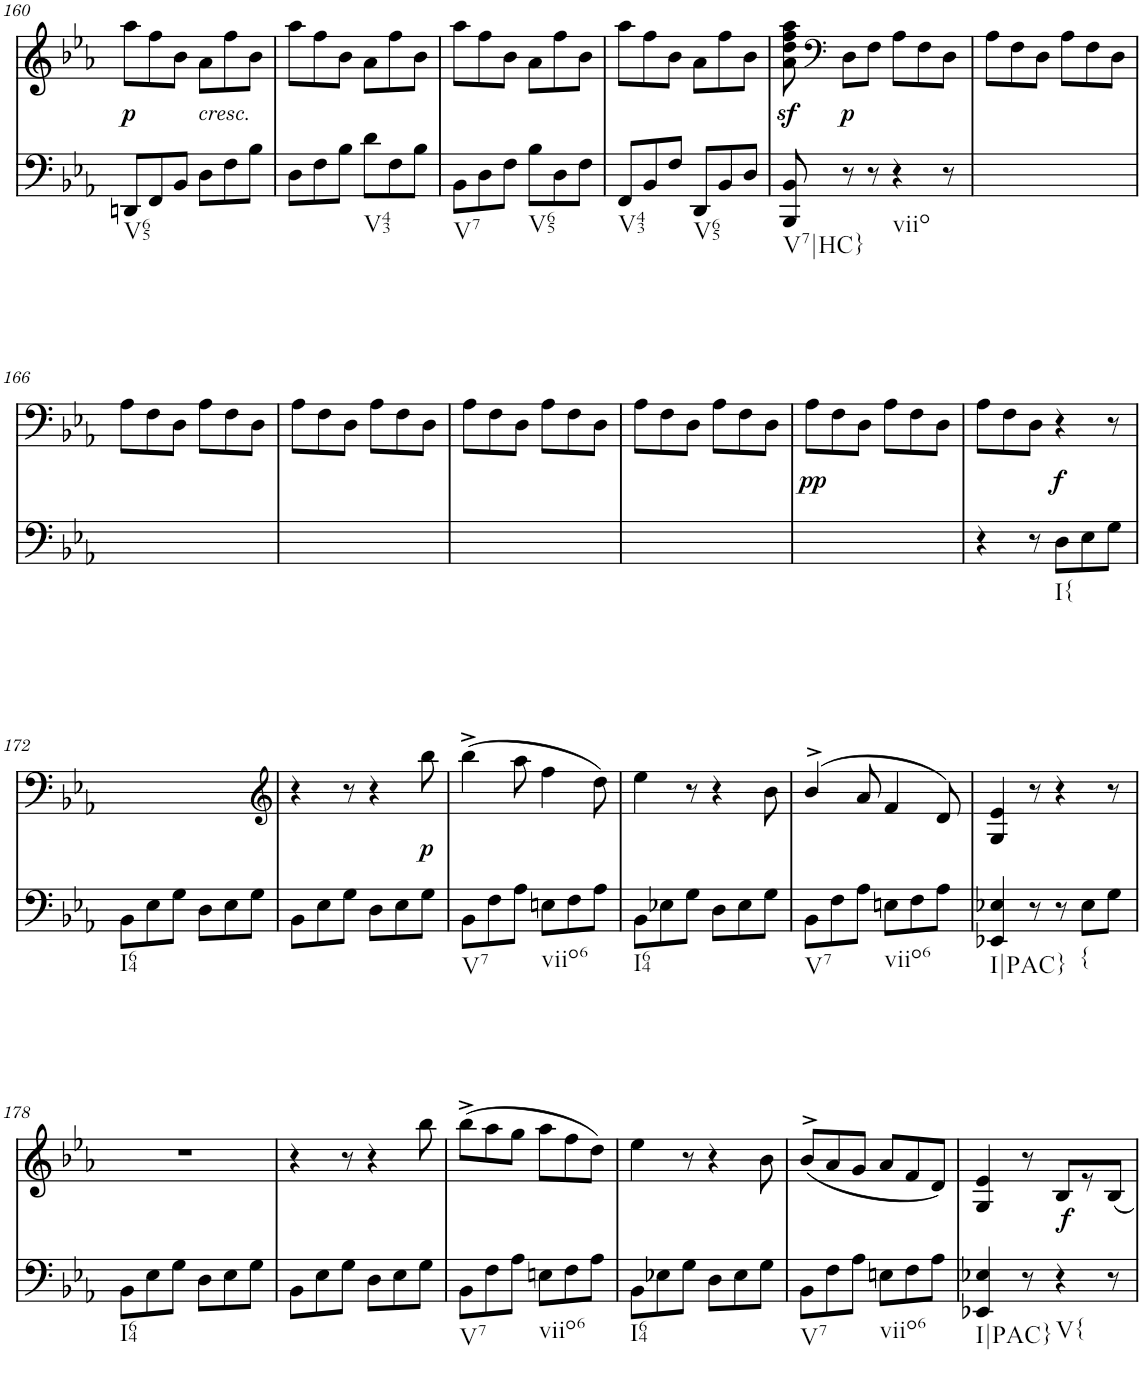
**kern	**dynam	**kern	**text	**dynam
*part2	*part2	*part1	*part1	*part1
*staff2	*staff2	*staff1	*staff1	*staff1
*I"piano	*	*I"piano	*	*
*I'Pno	*	*I'Pno	*	*
!!LO:PB:g=z
*clefF4	*	*clefG2	*	*
*k[b-e-a-]	*	*k[b-e-a-]	*	*
*E-:	*	*E-:	*	*
*M6/8	*	*M6/8	*	*
=160	=160	=160	=160	=160
!LO:TX:b:t=V65	!	!	!	!
!	!	!	!LO:LY:b	!LO:DY:b
8DDn/L	.	8aa-\L	p	p
8FF/	.	8ff\	.	.
!	!	!	!LO:LY:b	!
8BB-/J	.	8b-\J	<	.
!	!	!LO:TX:b:i:t=cresc.	!	!
8D\L	.	8a-\L	.	.
8F\	.	8ff\	.	.
8B-\J	.	8b-\J	.	.
=161	=161	=161	=161	=161
8D\L	.	8aa-\L	.	.
8F\	.	8ff\	.	.
8B-\J	.	8b-\J	.	.
!LO:TX:b:t=V43	!	!	!	!
8d\L	.	8a-\L	.	.
8F\	.	8ff\	.	.
8B-\J	.	8b-\J	.	.
=162	=162	=162	=162	=162
!LO:TX:b:t=V7	!	!	!	!
8BB-\L	.	8aa-\L	.	.
8D\	.	8ff\	.	.
8F\J	.	8b-\J	.	.
!LO:TX:b:t=V65	!	!	!	!
8B-\L	.	8a-\L	.	.
8D\	.	8ff\	.	.
8F\J	.	8b-\J	.	.
=163	=163	=163	=163	=163
!LO:TX:b:t=V43	!	!	!	!
8FF/L	.	8aa-\L	.	.
8BB-/	.	8ff\	.	.
8F/J	.	8b-\J	.	.
!LO:TX:b:t=V65	!	!	!	!
8DD/L	.	8a-\L	.	.
8BB-/	.	8ff\	.	.
8D/J	.	8b-\J	.	.
=164	=164	=164	=164	=164
!LO:TX:b:t=V7|HC}	!	!	!	!
8BBB-/ 8BB-/	.	8a-\z< 8dd\z< 8ff\z< 8aa-\z<	.	.
*	*	*clefF4	*	*
!	!	!	!LO:LY:b	!LO:DY:b
8r	.	8D\L	p	p
8r	.	8F\J	.	.
!LO:TX:b:t=viio	!	!	!	!
4r	.	8A-\L	.	.
.	.	8F\	.	.
8r	.	8D\J	.	.
=165	=165	=165	=165	=165
2.ryy	.	8A-\L	.	.
.	.	8F\	.	.
.	.	8D\J	.	.
.	.	8A-\L	.	.
.	.	8F\	.	.
.	.	8D\J	.	.
!!LO:LB:g=z
=166	=166	=166	=166	=166
2.ryy	.	8A-\L	.	.
.	.	8F\	.	.
.	.	8D\J	.	.
.	.	8A-\L	.	.
.	.	8F\	.	.
.	.	8D\J	.	.
=167	=167	=167	=167	=167
2.ryy	.	8A-\L	.	.
.	.	8F\	.	.
.	.	8D\J	.	.
.	.	8A-\L	.	.
.	.	8F\	.	.
.	.	8D\J	.	.
=168	=168	=168	=168	=168
2.ryy	.	8A-\L	.	.
.	.	8F\	.	.
.	.	8D\J	.	.
.	.	8A-\L	.	.
.	.	8F\	.	.
.	.	8D\J	.	.
=169	=169	=169	=169	=169
2.ryy	.	8A-\L	.	.
.	.	8F\	.	.
.	.	8D\J	.	.
.	.	8A-\L	.	.
.	.	8F\	.	.
.	.	8D\J	.	.
=170	=170	=170	=170	=170
!	!	!	!LO:LY:b	!LO:DY:b
2.ryy	.	8A-\L	pp	pp
.	.	8F\	.	.
.	.	8D\J	.	.
.	.	8A-\L	.	.
.	.	8F\	.	.
.	.	8D\J	.	.
=171	=171	=171	=171	=171
4r	.	8A-\L	.	.
.	.	8F\	.	.
8r	.	8D\J	.	.
!LO:TX:b:t=I{	!	!	!	!
!	!	!	!LO:LY:b	!LO:DY:b
8D\L	.	4r	f	f
8E-\	.	.	.	.
8G\J	.	8r	.	.
!!LO:LB:g=z
=172	=172	=172	=172	=172
!LO:TX:b:t=I64	!	!	!	!
8BB-\L	.	2.ryy	.	.
8E-\	.	.	.	.
8G\J	.	.	.	.
8D\L	.	.	.	.
8E-\	.	.	.	.
8G\J	.	.	.	.
=173	=173	=173	=173	=173
*	*	*clefG2	*	*
8BB-\L	.	4r	.	.
8E-\	.	.	.	.
8G\J	.	8r	.	.
8D\L	.	4r	.	.
8E-\	.	.	.	.
!	!	!	!LO:LY:b	!LO:DY:b
8G\J	.	8bb-\	p	p
=174	=174	=174	=174	=174
!LO:TX:b:t=V7	!	!	!	!
8BB-\L	.	(4bb-^\	.	.
8F\	.	.	.	.
8A-\J	.	8aa-\	.	.
!LO:TX:b:t=viio6	!	!	!	!
8En\L	.	4ff\	.	.
8F\	.	.	.	.
8A-\J	.	8dd\)	.	.
=175	=175	=175	=175	=175
!LO:TX:b:t=I64	!	!	!	!
8BB-\L	.	4ee-\	.	.
8E-X\	.	.	.	.
8G\J	.	8r	.	.
8D\L	.	4r	.	.
8E-\	.	.	.	.
8G\J	.	8b-\	.	.
=176	=176	=176	=176	=176
!LO:TX:b:t=V7	!	!	!	!
8BB-\L	.	(>4b-^>/	.	.
8F\	.	.	.	.
8A-\J	.	8a-/	.	.
!LO:TX:b:t=viio6	!	!	!	!
8En\L	.	4f/	.	.
8F\	.	.	.	.
8A-\J	.	8d/)	.	.
=177	=177	=177	=177	=177
!LO:TX:b:t=I|PAC}	!	!	!	!
4EE-X/ 4E-X/	.	4G/ 4e-/	.	.
8r	.	8r	.	.
8r	.	4r	.	.
!LO:TX:b:t={	!	!	!	!
8E-\L	.	.	.	.
8G\J	.	8r	.	.
!!LO:LB:g=z
=178	=178	=178	=178	=178
!LO:TX:b:t=I64	!	!	!	!
8BB-\L	.	2.r	.	.
8E-\	.	.	.	.
8G\J	.	.	.	.
8D\L	.	.	.	.
8E-\	.	.	.	.
8G\J	.	.	.	.
=179	=179	=179	=179	=179
8BB-\L	.	4r	.	.
8E-\	.	.	.	.
8G\J	.	8r	.	.
8D\L	.	4r	.	.
8E-\	.	.	.	.
8G\J	.	8bb-\	.	.
=180	=180	=180	=180	=180
!LO:TX:b:t=V7	!	!	!	!
8BB-\L	.	(8bb-^\L	.	.
8F\	.	8aa-\	.	.
8A-\J	.	8gg\J	.	.
!LO:TX:b:t=viio6	!	!	!	!
8En\L	.	8aa-\L	.	.
8F\	.	8ff\	.	.
8A-\J	.	8dd\J)	.	.
=181	=181	=181	=181	=181
!LO:TX:b:t=I64	!	!	!	!
8BB-\L	.	4ee-\	.	.
8E-X\	.	.	.	.
8G\J	.	8r	.	.
8D\L	.	4r	.	.
8E-\	.	.	.	.
8G\J	.	8b-\	.	.
=182	=182	=182	=182	=182
!LO:TX:b:t=V7	!	!	!	!
8BB-\L	.	(<8b-^>/L	.	.
8F\	.	8a-/	.	.
8A-\J	.	8g/J	.	.
!LO:TX:b:t=viio6	!	!	!	!
8En\L	.	8a-/L	.	.
8F\	.	8f/	.	.
8A-\J	.	8d/J)	.	.
=183	=183	=183	=183	=183
!LO:TX:b:t=I|PAC}	!	!	!	!
4EE-X/ 4E-X/	.	4G/ 4e-/	.	.
8r	.	8r	.	.
!LO:TX:b:t=V{	!	!	!	!
!	!LO:DY:a	!	!LO:LY:b	!
4r	f	8B-/L	f	.
.	.	8r	.	.
8r	.	8B-/J	.	.
=	=	=	=	=
*-	*-	*-	*-	*-
